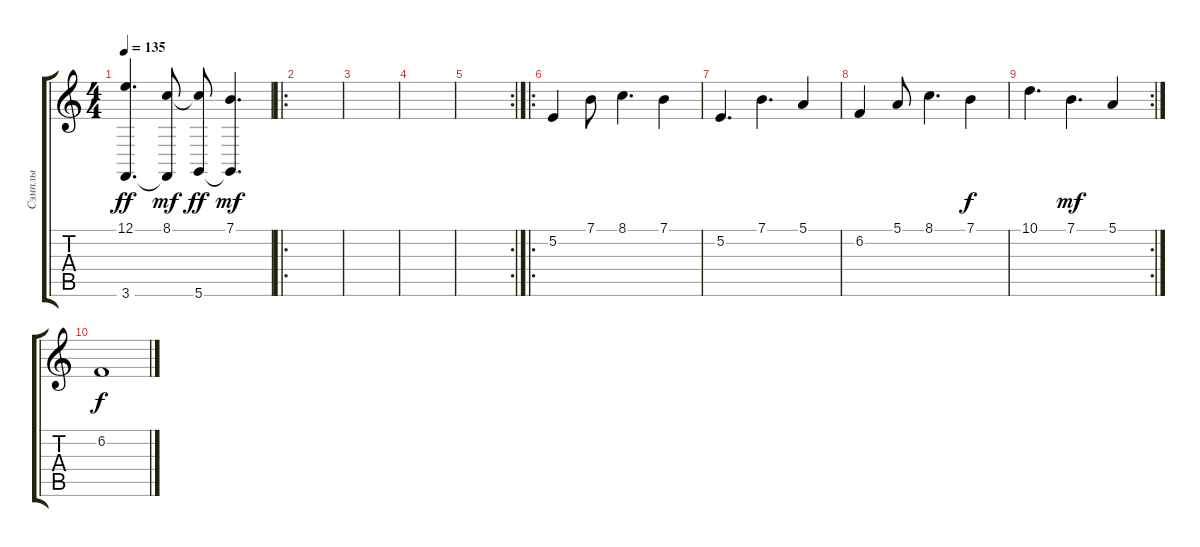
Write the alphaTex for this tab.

\track ("Сэмплы " "Сэмплы ") {solo instrument stringensemble2}
\staff {score tabs}
\tuning (E4 B3 G3 D3 A2 D2) {hide}
\ts (4 4)
\tempo 135
\clef g2
\ks c
(12.1 3.6).4{d dy ff} (8.1 3.6{t}).8{dy mf} (8.1{t} 5.6).8{dy ff} (7.1 5.6{t}).4{d dy mf} |
\ro
|
|
|
\rc 2
|
\ro
5.2.4 7.1.8 8.1.4{d} 7.1.4 |
5.2.4{d} 7.1.4{d} 5.1.4 |
6.2.4 5.1.8 8.1.4{d} 7.1.4{dy f} |
\rc 2
10.1.4{d} 7.1.4{d dy mf} 5.1.4 |
6.2.1{dy f}
